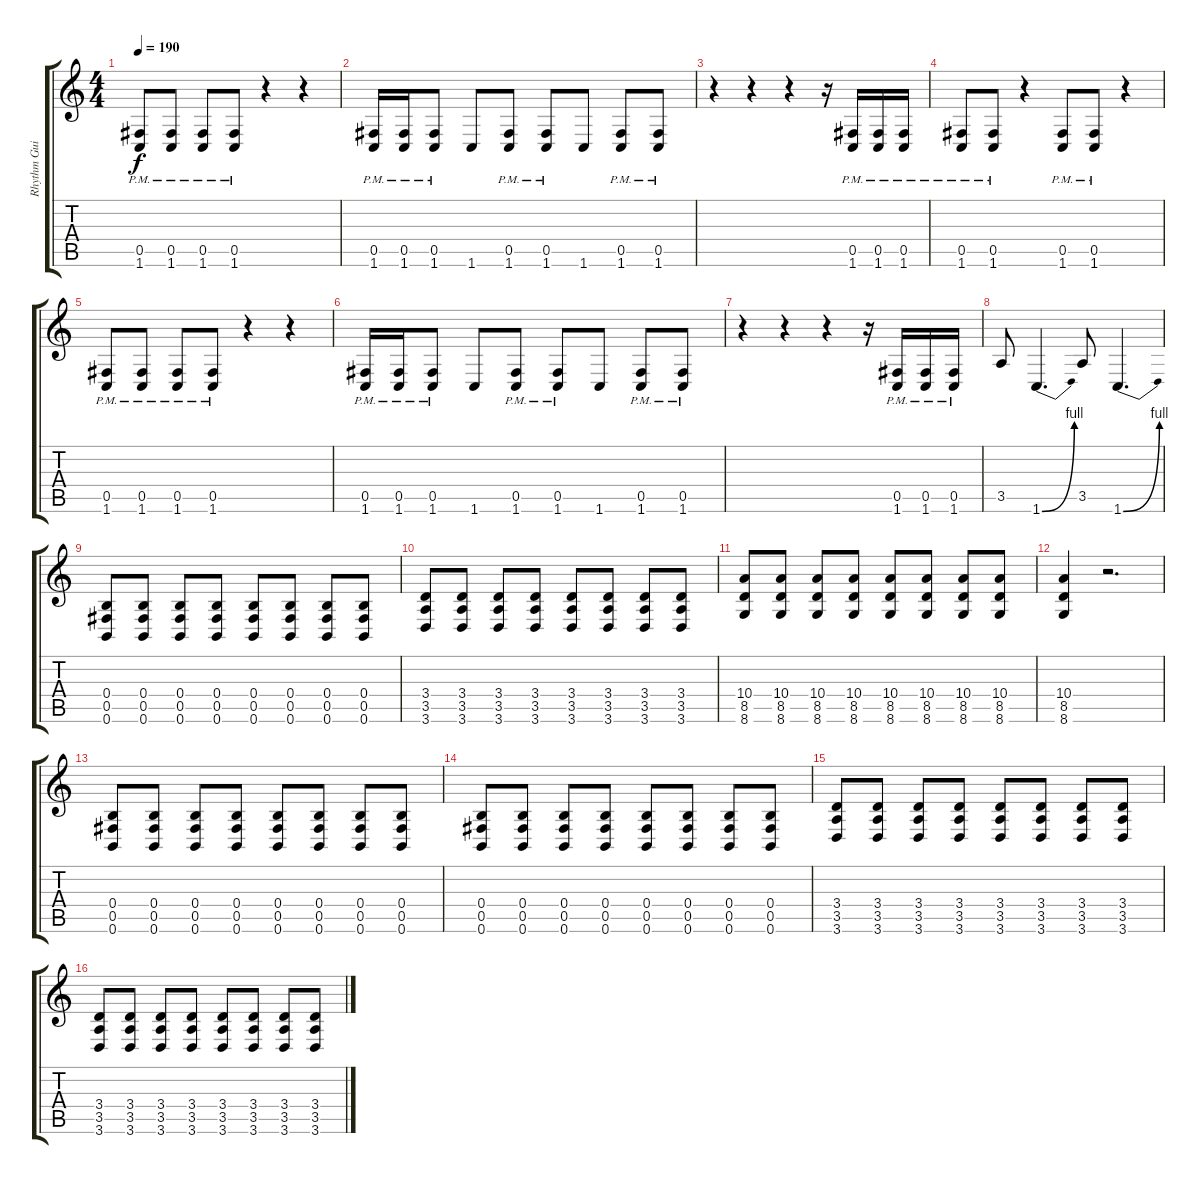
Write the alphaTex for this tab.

\track ("Rhythm Guitar" "Rhythm Gui") {instrument overdrivenguitar}
\staff {score tabs}
\tuning (Db4 Ab3 E3 B2 Gb2 B1) {hide}
\ts (4 4)
\tempo 190
\clef g2
\ks c
(0.5{pm} 1.6{pm}).8{dy f balance 8} (0.5{pm} 1.6{pm}).8 (0.5{pm} 1.6{pm}).8 (0.5{pm} 1.6{pm}).8 r.4 r.4 |
(0.5{pm} 1.6{pm}).16 (0.5{pm} 1.6{pm}).16 (0.5{pm} 1.6{pm}).8 1.6.8 (0.5{pm} 1.6{pm}).8 (0.5{pm} 1.6{pm}).8 1.6.8 (0.5{pm} 1.6{pm}).8 (0.5{pm} 1.6{pm}).8 |
r.4 r.4 r.4 r.16 (0.5{pm} 1.6{pm}).16 (0.5{pm} 1.6{pm}).16 (0.5{pm} 1.6{pm}).16 |
(0.5{pm} 1.6{pm}).8 (0.5{pm} 1.6{pm}).8 r.4 (0.5{pm} 1.6{pm}).8 (0.5{pm} 1.6{pm}).8 r.4 |
(0.5{pm} 1.6{pm}).8{balance 8} (0.5{pm} 1.6{pm}).8 (0.5{pm} 1.6{pm}).8 (0.5{pm} 1.6{pm}).8 r.4 r.4 |
(0.5{pm} 1.6{pm}).16 (0.5{pm} 1.6{pm}).16 (0.5{pm} 1.6{pm}).8 1.6.8 (0.5{pm} 1.6{pm}).8 (0.5{pm} 1.6{pm}).8 1.6.8 (0.5{pm} 1.6{pm}).8 (0.5{pm} 1.6{pm}).8 |
r.4 r.4 r.4 r.16 (0.5{pm} 1.6{pm}).16 (0.5{pm} 1.6{pm}).16 (0.5{pm} 1.6{pm}).16 |
3.5.8 1.6{be (bend 0 0 60 4)}.4{d} 3.5.8 1.6{be (bend 0 0 60 4)}.4{d} |
(0.4 0.5 0.6).8 (0.4 0.5 0.6).8 (0.4 0.5 0.6).8 (0.4 0.5 0.6).8 (0.4 0.5 0.6).8 (0.4 0.5 0.6).8 (0.4 0.5 0.6).8 (0.4 0.5 0.6).8 |
(3.4 3.5 3.6).8 (3.4 3.5 3.6).8 (3.4 3.5 3.6).8 (3.4 3.5 3.6).8 (3.4 3.5 3.6).8 (3.4 3.5 3.6).8 (3.4 3.5 3.6).8 (3.4 3.5 3.6).8 |
(10.4 8.5 8.6).8 (10.4 8.5 8.6).8 (10.4 8.5 8.6).8 (10.4 8.5 8.6).8 (10.4 8.5 8.6).8 (10.4 8.5 8.6).8 (10.4 8.5 8.6).8 (10.4 8.5 8.6).8 |
(10.4 8.5 8.6).4 r.2{d} |
(0.4 0.5 0.6).8 (0.4 0.5 0.6).8 (0.4 0.5 0.6).8 (0.4 0.5 0.6).8 (0.4 0.5 0.6).8 (0.4 0.5 0.6).8 (0.4 0.5 0.6).8 (0.4 0.5 0.6).8 |
(0.4 0.5 0.6).8 (0.4 0.5 0.6).8 (0.4 0.5 0.6).8 (0.4 0.5 0.6).8 (0.4 0.5 0.6).8 (0.4 0.5 0.6).8 (0.4 0.5 0.6).8 (0.4 0.5 0.6).8 |
(3.4 3.5 3.6).8 (3.4 3.5 3.6).8 (3.4 3.5 3.6).8 (3.4 3.5 3.6).8 (3.4 3.5 3.6).8 (3.4 3.5 3.6).8 (3.4 3.5 3.6).8 (3.4 3.5 3.6).8 |
(3.4 3.5 3.6).8 (3.4 3.5 3.6).8 (3.4 3.5 3.6).8 (3.4 3.5 3.6).8 (3.4 3.5 3.6).8 (3.4 3.5 3.6).8 (3.4 3.5 3.6).8 (3.4 3.5 3.6).8
